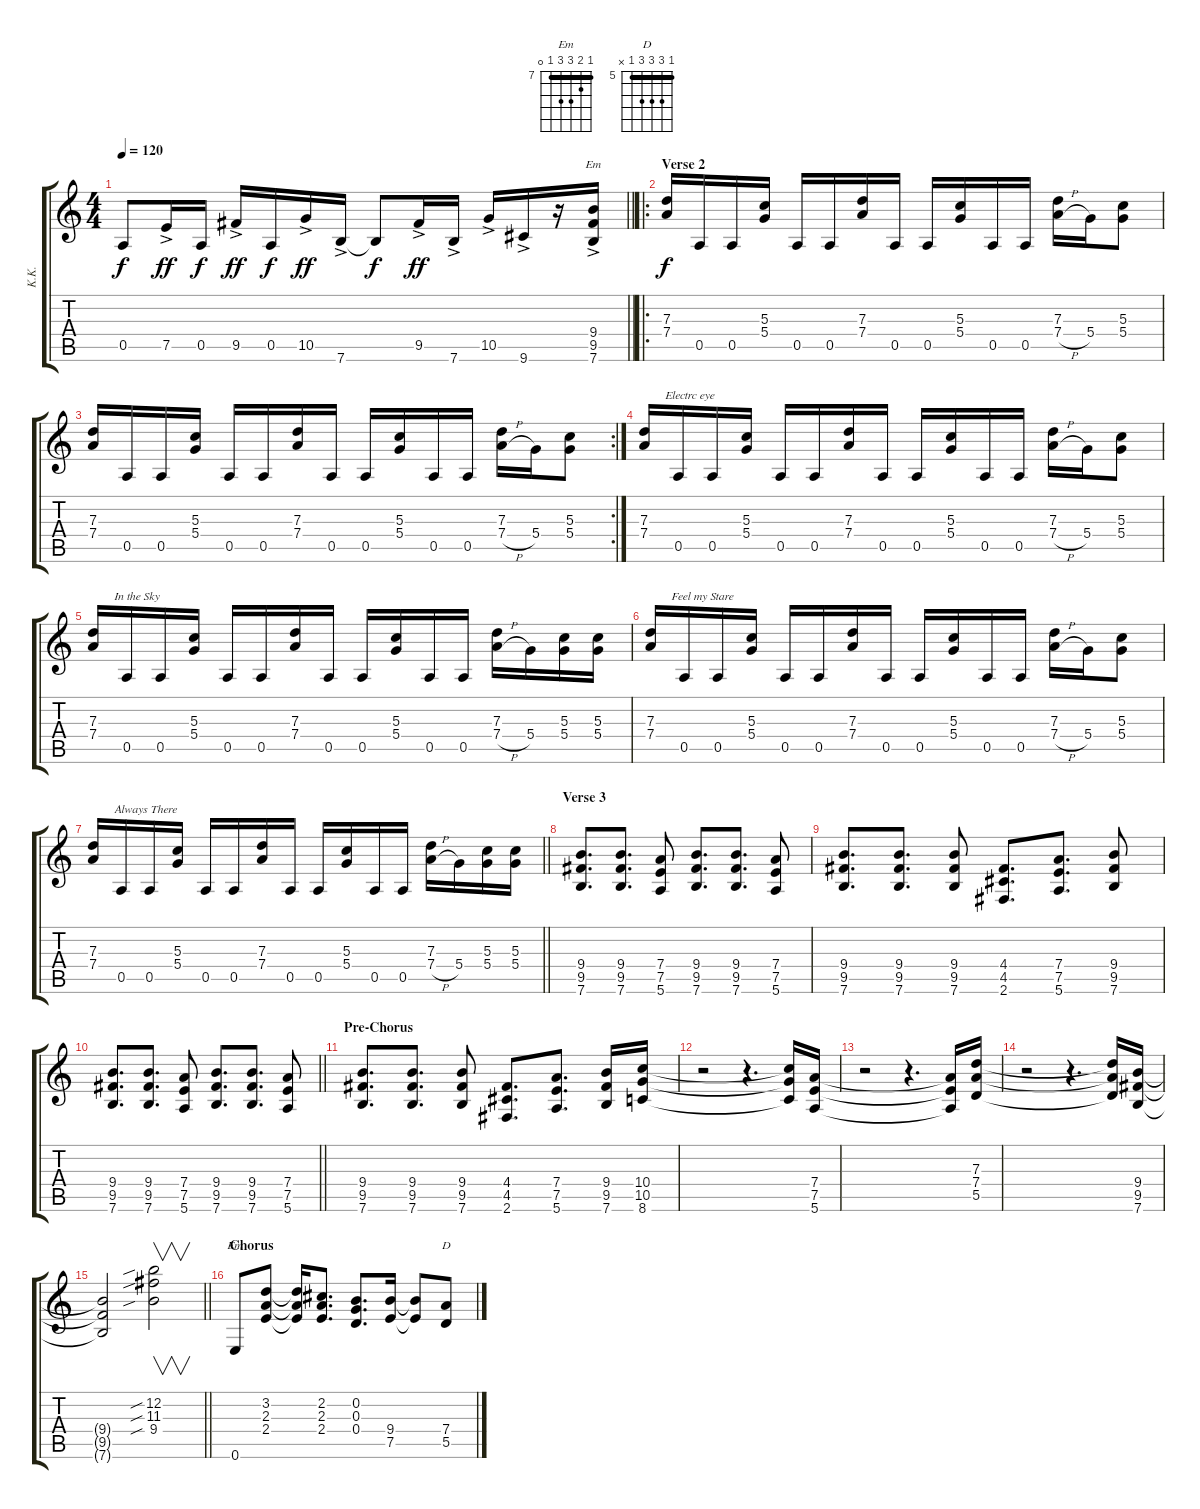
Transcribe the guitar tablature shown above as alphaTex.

\track ("K.K." "K.K.") {instrument distortionguitar}
\staff {score tabs}
\tuning (E4 B3 G3 D3 A2 E2) {hide}
\chord ("Em" 7 8 9 9 7 0) {firstfret 7}
\chord ("Em" 7 8 9 9 7 0) {firstfret 7 barre 7}
\chord ("D" 5 7 7 7 5 x) {firstfret 5 barre 5}
\ts (4 4)
\tempo 120
\clef g2
\barLineRight lightlight
\ks c
0.5{t}.8{dy f} 7.5{ac}.16{dy ff} 0.5.16{dy f} 9.5{ac}.16{dy ff} 0.5.16{dy f} 10.5{ac}.16{dy ff} 7.6{ac}.16 7.6{t}.8{dy f} 9.5{ac}.16{dy ff} 7.6{ac}.16 10.5{ac}.16 9.6{ac}.16 r.16 (9.4{ac} 9.5{ac} 7.6).16{ch "Em"} |
\ro
\section ("" "Verse 2")
(7.3 7.4).16{dy f} 0.5.16 0.5.16 (5.3 5.4).16 0.5.16 0.5.16 (7.3 7.4).16 0.5.16 0.5.16 (5.3 5.4).16 0.5.16 0.5.16 (7.3 7.4{h}).16 5.4.16 (5.3 5.4).8 |
\rc 2
(7.3 7.4).16 0.5.16 0.5.16 (5.3 5.4).16 0.5.16 0.5.16 (7.3 7.4).16 0.5.16 0.5.16 (5.3 5.4).16 0.5.16 0.5.16 (7.3 7.4{h}).16 5.4.16 (5.3 5.4).8 |
(7.3 7.4).16{txt "       Electrc eye"} 0.5.16 0.5.16 (5.3 5.4).16 0.5.16 0.5.16 (7.3 7.4).16 0.5.16 0.5.16 (5.3 5.4).16 0.5.16 0.5.16 (7.3 7.4{h}).16 5.4.16 (5.3 5.4).8 |
(7.3 7.4).16{txt "       In the Sky"} 0.5.16 0.5.16 (5.3 5.4).16 0.5.16 0.5.16 (7.3 7.4).16 0.5.16 0.5.16 (5.3 5.4).16 0.5.16 0.5.16 (7.3 7.4{h}).16 5.4.16 (5.3 5.4).16 (5.3 5.4).16 |
(7.3 7.4).16{txt "       Feel my Stare"} 0.5.16 0.5.16 (5.3 5.4).16 0.5.16 0.5.16 (7.3 7.4).16 0.5.16 0.5.16 (5.3 5.4).16 0.5.16 0.5.16 (7.3 7.4{h}).16 5.4.16 (5.3 5.4).8 |
\barLineRight lightlight
(7.3 7.4).16{txt "       Always There"} 0.5.16 0.5.16 (5.3 5.4).16 0.5.16 0.5.16 (7.3 7.4).16 0.5.16 0.5.16 (5.3 5.4).16 0.5.16 0.5.16 (7.3 7.4{h}).16 5.4.16 (5.3 5.4).16 (5.3 5.4).16 |
\section ("" "Verse 3")
(9.4 9.5 7.6).8{d} (9.4 9.5 7.6).8{d} (7.4 7.5 5.6).8 (9.4 9.5 7.6).8{d} (9.4 9.5 7.6).8{d} (7.4 7.5 5.6).8 |
(9.4 9.5 7.6).8{d} (9.4 9.5 7.6).8{d} (9.4 9.5 7.6).8 (4.4 4.5 2.6).8{d} (7.4 7.5 5.6).8{d} (9.4 9.5 7.6).8 |
\barLineRight lightlight
(9.4 9.5 7.6).8{d} (9.4 9.5 7.6).8{d} (7.4 7.5 5.6).8 (9.4 9.5 7.6).8{d} (9.4 9.5 7.6).8{d} (7.4 7.5 5.6).8 |
\section ("" "Pre-Chorus")
(9.4 9.5 7.6).8{d} (9.4 9.5 7.6).8{d} (9.4 9.5 7.6).8 (4.4 4.5 2.6).8{d} (7.4 7.5 5.6).8{d} (9.4 9.5 7.6).16 (10.4 10.5 8.6).16 |
r.2 r.4{d} (10.4{t} 10.5{t} 8.6{t}).16 (7.4 7.5 5.6).16 |
r.2 r.4{d} (7.4{t} 7.5{t} 5.6{t}).16 (7.3 7.4 5.5).16 |
r.2 r.4{d} (7.3{t} 7.4{t} 5.5{t}).16 (9.4 9.5 7.6).16 |
\barLineRight lightlight
(9.4{t} 9.5{t} 7.6{t}).2 (12.2{sib} 11.3{sib} 9.4{sib}).2{v} |
\section ("" "Chorus")
0.6.8{ch "Em"} (3.2 2.3 2.4).8 (3.2{t} 2.3{t} 2.4{t}).16 (2.2 2.3 2.4).8{d} (0.2 0.3 0.4).8{d} (9.4 7.5).16 (9.4{t} 7.5{t}).8 (7.4 5.5).8{ch "D"}
